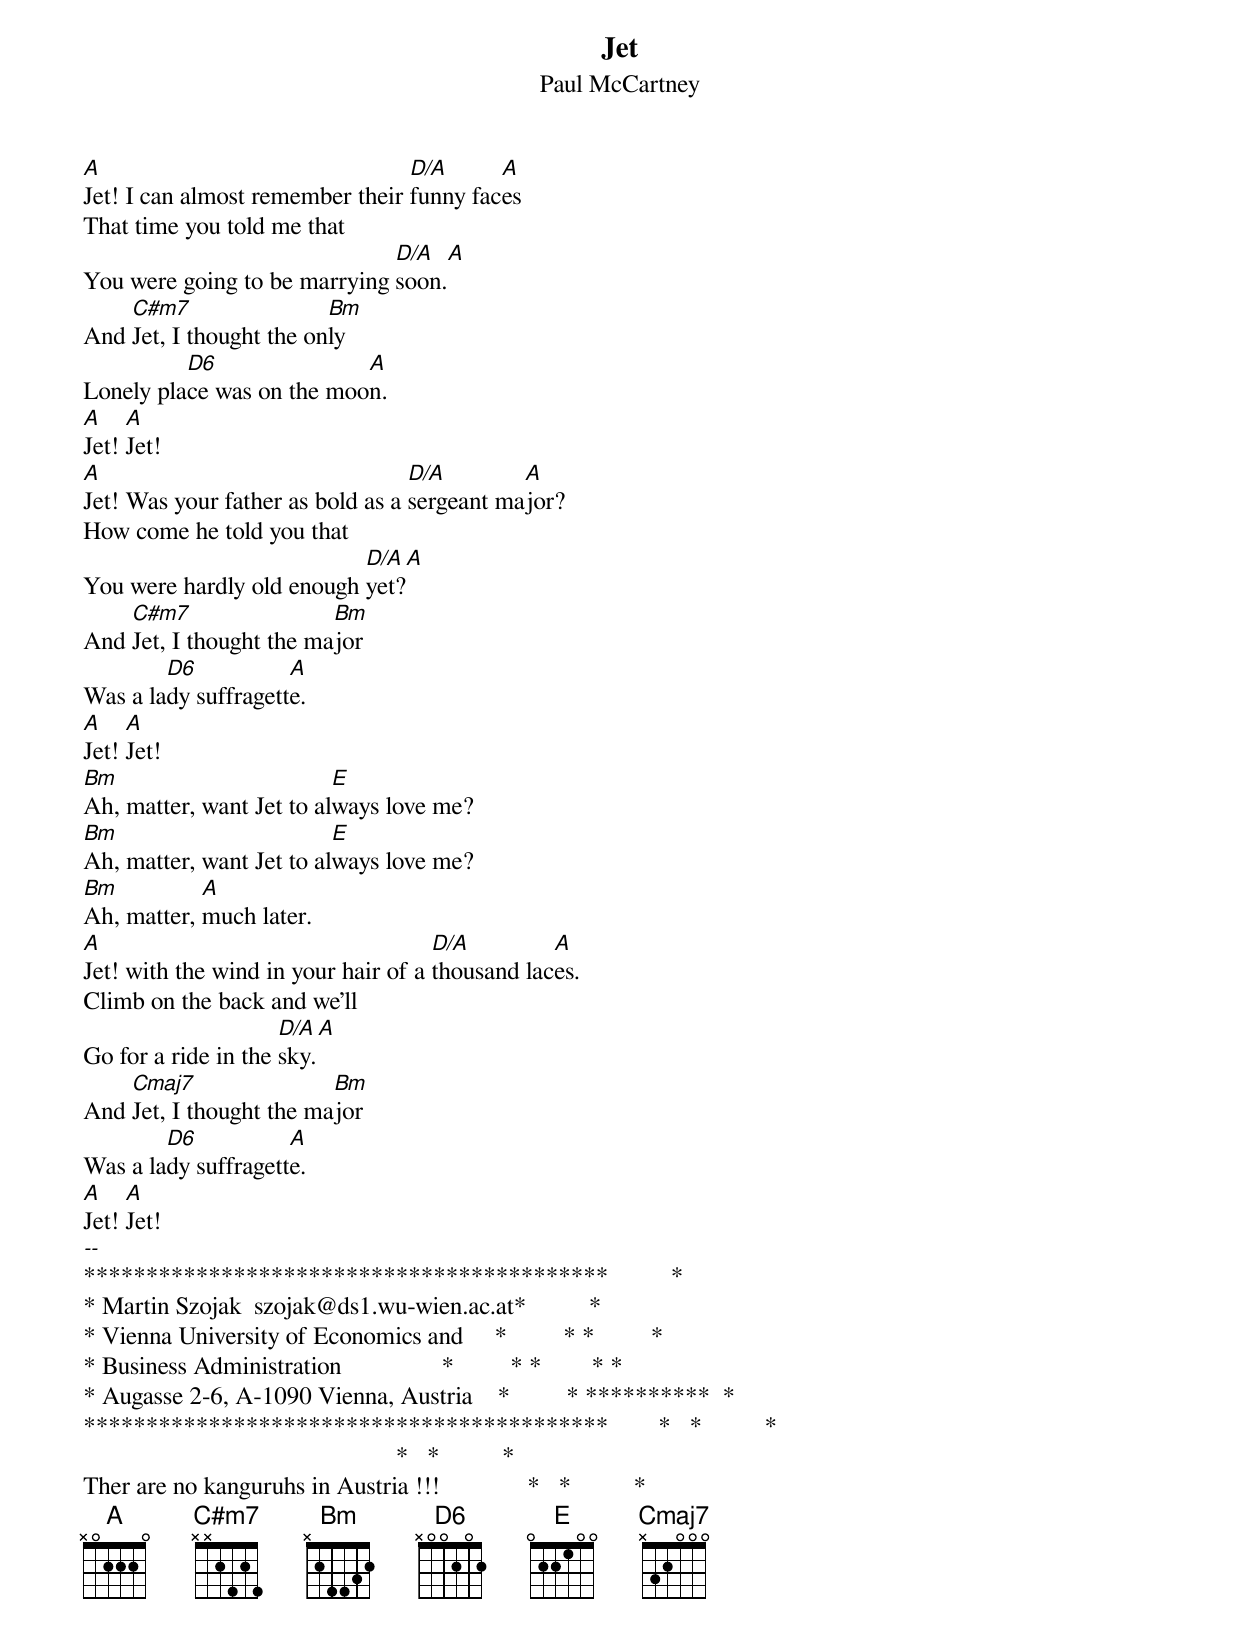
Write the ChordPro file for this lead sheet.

{title:Jet}
{subtitle:Paul McCartney}

[A]Jet! I can almost remember their [D/A]funny fac[A]es
That time you told me that
You were going to be marrying [D/A]soon.[A]
And [C#m7]Jet, I thought the on[Bm]ly
Lonely pla[D6]ce was on the moo[A]n.
[A]Jet! [A]Jet!
[A]Jet! Was your father as bold as a [D/A]sergeant ma[A]jor?
How come he told you that
You were hardly old enough [D/A]yet?[A]
And [C#m7]Jet, I thought the ma[Bm]jor
Was a la[D6]dy suffragett[A]e.
[A]Jet! [A]Jet!
[Bm]Ah, matter, want Jet to al[E]ways love me?
[Bm]Ah, matter, want Jet to al[E]ways love me?
[Bm]Ah, matter, [A]much later.
[A]Jet! with the wind in your hair of a [D/A]thousand lac[A]es.
Climb on the back and we'll
Go for a ride in the [D/A]sky.[A]
And [Cmaj7]Jet, I thought the ma[Bm]jor
Was a la[D6]dy suffragett[A]e.
[A]Jet! [A]Jet!
[--]******************************************          *
* Martin Szojak  szojak@ds1.wu-wien.ac.at*          *
* Vienna University of Economics and     *         * *         *
* Business Administration                *         * *        * *
* Augasse 2-6, A-1090 Vienna, Austria    *         * **********  *
******************************************        *   *          *
                                                  *   *          *
Ther are no kanguruhs in Austria !!!              *   *          *
